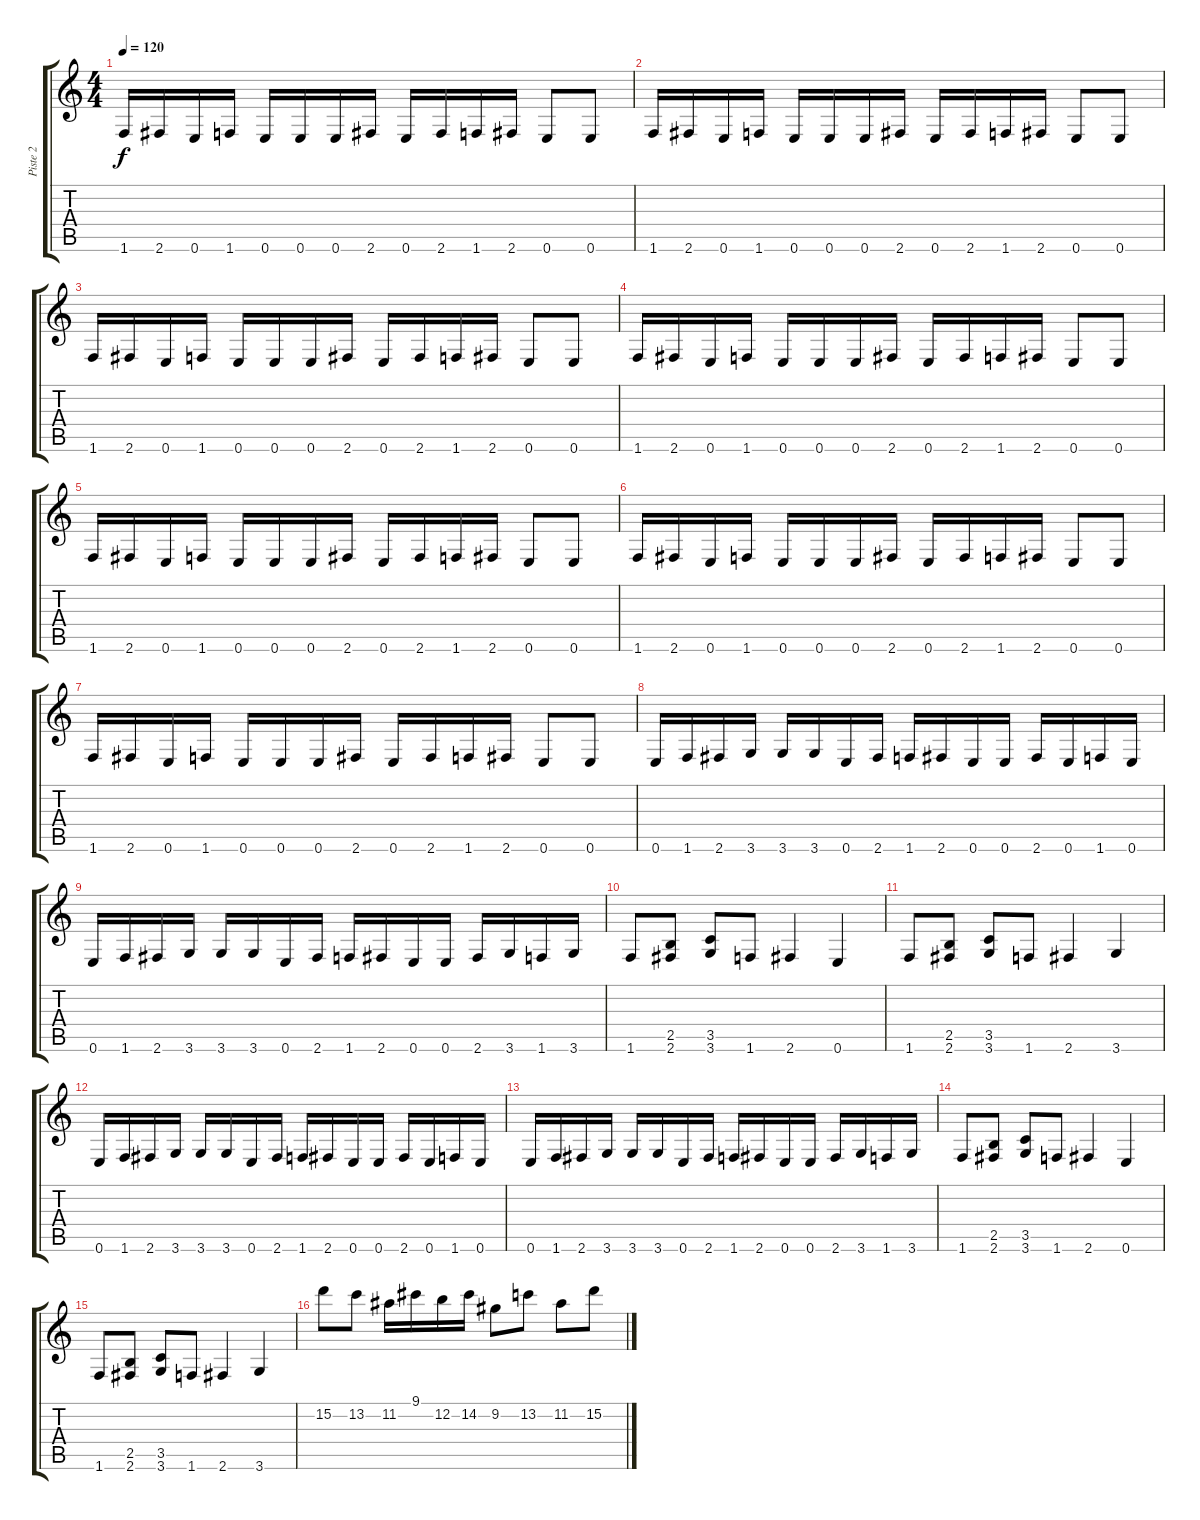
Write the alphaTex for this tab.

\track ("Piste 2" "Piste 2") {instrument distortionguitar}
\staff {score tabs}
\tuning (E4 B3 G3 D3 A2 E2) {hide}
\ts (4 4)
\tempo 120
\clef g2
\ks c
1.6.16{dy f} 2.6.16 0.6.16 1.6.16 0.6.16 0.6.16 0.6.16 2.6.16 0.6.16 2.6.16 1.6.16 2.6.16 0.6.8 0.6.8 |
1.6.16 2.6.16 0.6.16 1.6.16 0.6.16 0.6.16 0.6.16 2.6.16 0.6.16 2.6.16 1.6.16 2.6.16 0.6.8 0.6.8 |
1.6.16 2.6.16 0.6.16 1.6.16 0.6.16 0.6.16 0.6.16 2.6.16 0.6.16 2.6.16 1.6.16 2.6.16 0.6.8 0.6.8 |
1.6.16 2.6.16 0.6.16 1.6.16 0.6.16 0.6.16 0.6.16 2.6.16 0.6.16 2.6.16 1.6.16 2.6.16 0.6.8 0.6.8 |
1.6.16 2.6.16 0.6.16 1.6.16 0.6.16 0.6.16 0.6.16 2.6.16 0.6.16 2.6.16 1.6.16 2.6.16 0.6.8 0.6.8 |
1.6.16 2.6.16 0.6.16 1.6.16 0.6.16 0.6.16 0.6.16 2.6.16 0.6.16 2.6.16 1.6.16 2.6.16 0.6.8 0.6.8 |
1.6.16 2.6.16 0.6.16 1.6.16 0.6.16 0.6.16 0.6.16 2.6.16 0.6.16 2.6.16 1.6.16 2.6.16 0.6.8 0.6.8 |
0.6.16 1.6.16 2.6.16 3.6.16 3.6.16 3.6.16 0.6.16 2.6.16 1.6.16 2.6.16 0.6.16 0.6.16 2.6.16 0.6.16 1.6.16 0.6.16 |
0.6.16 1.6.16 2.6.16 3.6.16 3.6.16 3.6.16 0.6.16 2.6.16 1.6.16 2.6.16 0.6.16 0.6.16 2.6.16 3.6.16 1.6.16 3.6.16 |
1.6.8 (2.5 2.6).8 (3.5 3.6).8 1.6.8 2.6.4 0.6.4 |
1.6.8 (2.5 2.6).8 (3.5 3.6).8 1.6.8 2.6.4 3.6.4 |
0.6.16 1.6.16 2.6.16 3.6.16 3.6.16 3.6.16 0.6.16 2.6.16 1.6.16 2.6.16 0.6.16 0.6.16 2.6.16 0.6.16 1.6.16 0.6.16 |
0.6.16 1.6.16 2.6.16 3.6.16 3.6.16 3.6.16 0.6.16 2.6.16 1.6.16 2.6.16 0.6.16 0.6.16 2.6.16 3.6.16 1.6.16 3.6.16 |
1.6.8 (2.5 2.6).8 (3.5 3.6).8 1.6.8 2.6.4 0.6.4 |
1.6.8 (2.5 2.6).8 (3.5 3.6).8 1.6.8 2.6.4 3.6.4 |
15.2.8 13.2.8 11.2.16 9.1.16 12.2.16 14.2.16 9.2.8 13.2.8 11.2.8 15.2.8
